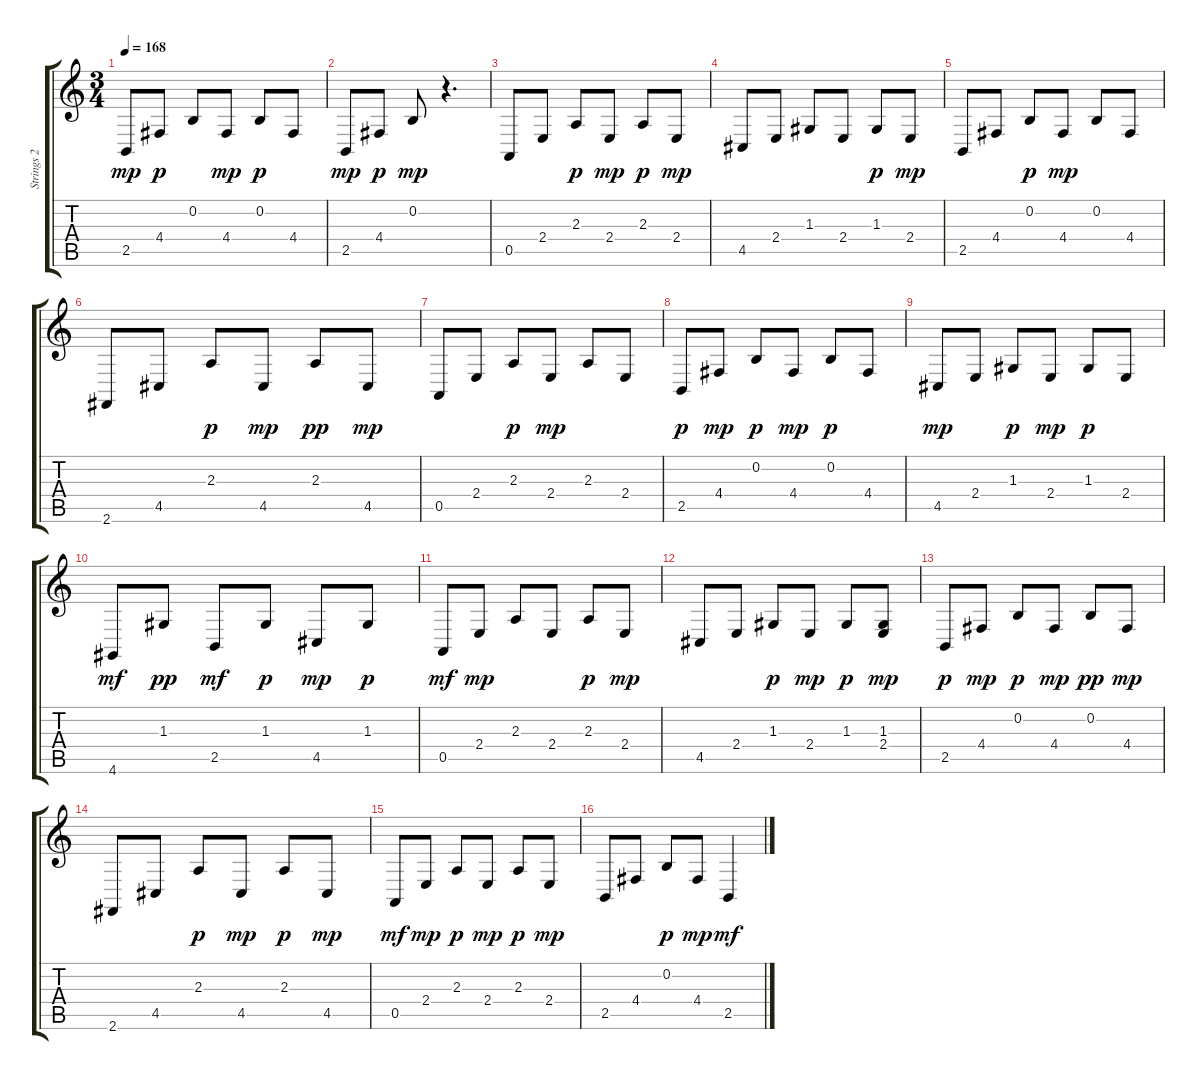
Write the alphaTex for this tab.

\track ("Strings 2" "Strings 2") {instrument stringensemble1}
\staff {score tabs}
\tuning (E4 B3 G3 D3 A2 E2) {hide}
\ts (3 4)
\tempo 168
\clef g2
\ks c
2.5.8{dy mp} 4.4.8{dy p} 0.2.8 4.4.8{dy mp} 0.2.8{dy p} 4.4.8 |
2.5.8{dy mp} 4.4.8{dy p} 0.2.8{dy mp} r.4{d} |
0.5.8 2.4.8 2.3.8{dy p} 2.4.8{dy mp} 2.3.8{dy p} 2.4.8{dy mp} |
4.5.8 2.4.8 1.3.8 2.4.8 1.3.8{dy p} 2.4.8{dy mp} |
2.5.8 4.4.8 0.2.8{dy p} 4.4.8{dy mp} 0.2.8 4.4.8 |
2.6.8 4.5.8 2.3.8{dy p} 4.5.8{dy mp} 2.3.8{dy pp} 4.5.8{dy mp} |
0.5.8 2.4.8 2.3.8{dy p} 2.4.8{dy mp} 2.3.8 2.4.8 |
2.5.8{dy p} 4.4.8{dy mp} 0.2.8{dy p} 4.4.8{dy mp} 0.2.8{dy p} 4.4.8 |
4.5.8{dy mp} 2.4.8 1.3.8{dy p} 2.4.8{dy mp} 1.3.8{dy p} 2.4.8 |
4.6.8{dy mf} 1.3.8{dy pp} 2.5.8{dy mf} 1.3.8{dy p} 4.5.8{dy mp} 1.3.8{dy p} |
0.5.8{dy mf} 2.4.8{dy mp} 2.3.8 2.4.8 2.3.8{dy p} 2.4.8{dy mp} |
4.5.8 2.4.8 1.3.8{dy p} 2.4.8{dy mp} 1.3.8{dy p} (1.3 2.4).8{dy mp} |
2.5.8{dy p} 4.4.8{dy mp} 0.2.8{dy p} 4.4.8{dy mp} 0.2.8{dy pp} 4.4.8{dy mp} |
2.6.8 4.5.8 2.3.8{dy p} 4.5.8{dy mp} 2.3.8{dy p} 4.5.8{dy mp} |
0.5.8{dy mf} 2.4.8{dy mp} 2.3.8{dy p} 2.4.8{dy mp} 2.3.8{dy p} 2.4.8{dy mp} |
2.5.8 4.4.8 0.2.8{dy p} 4.4.8{dy mp} 2.5.4{dy mf}
